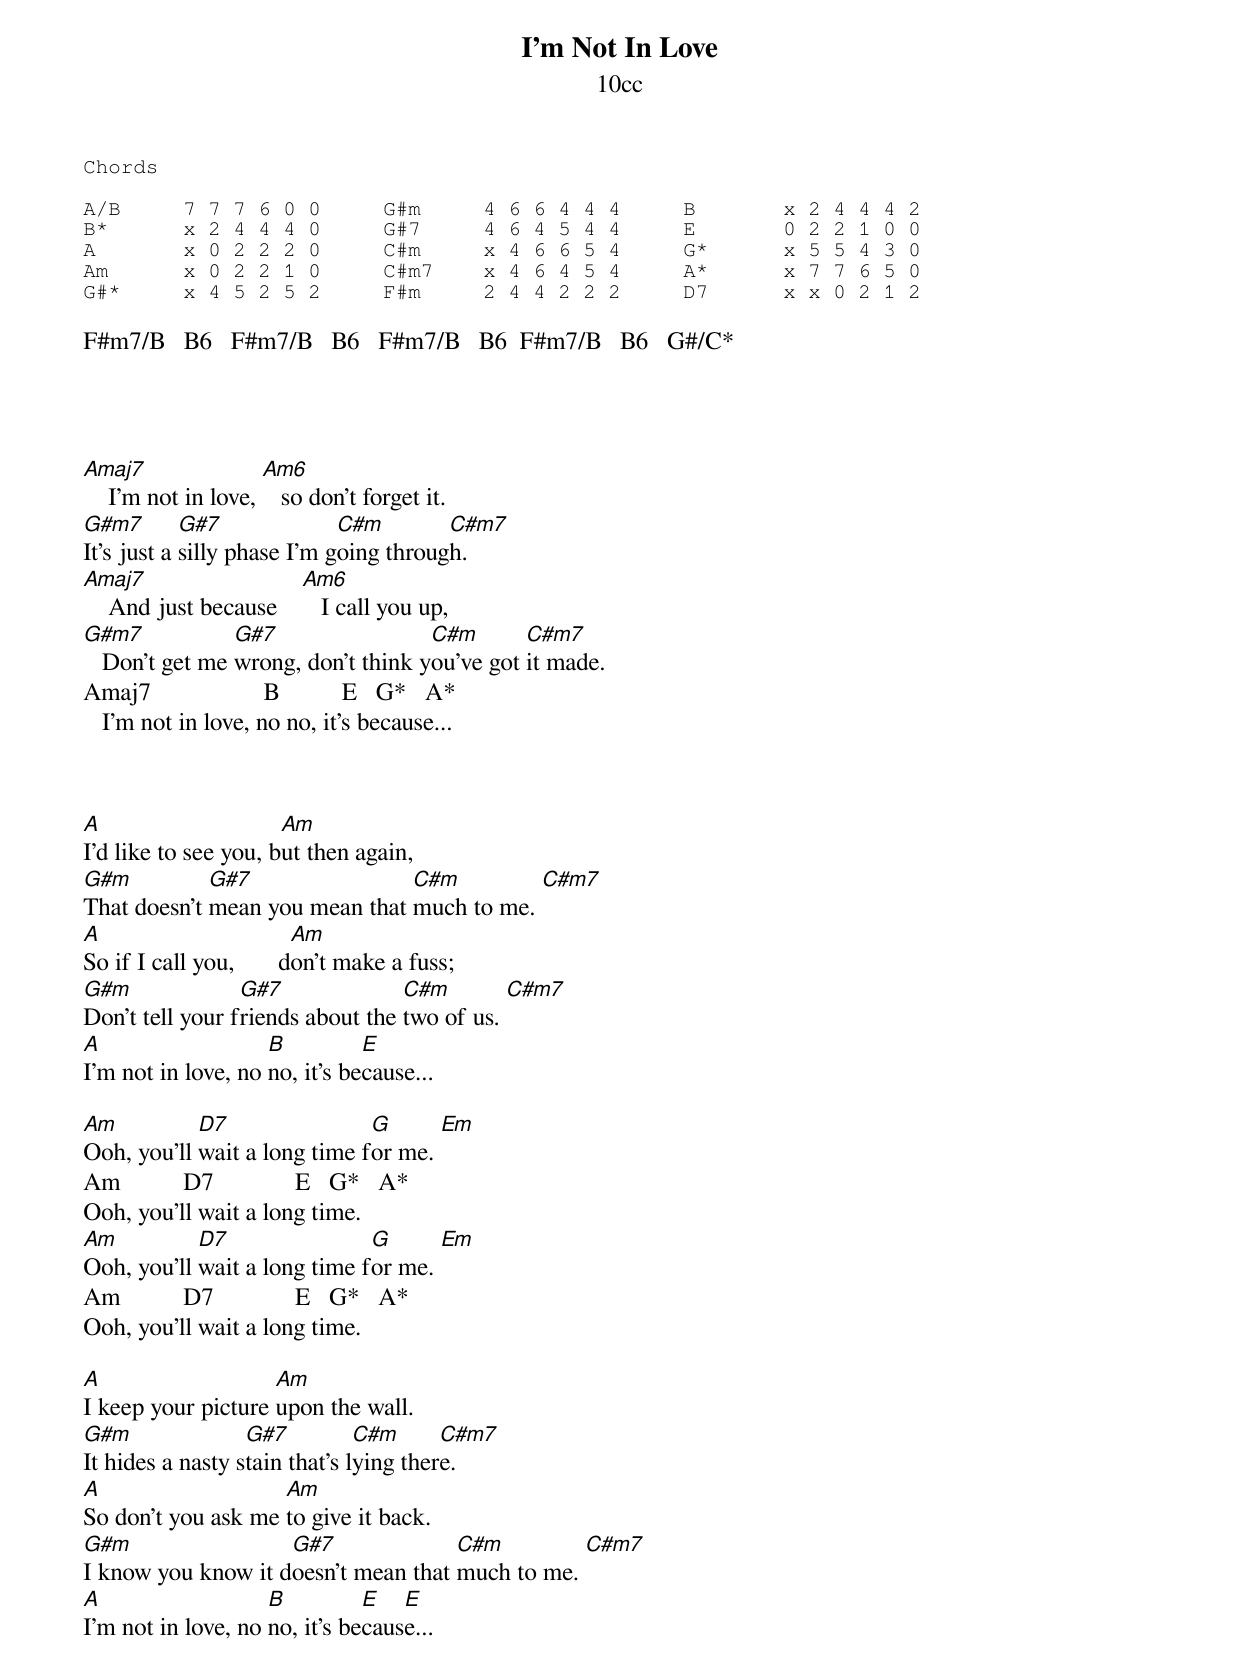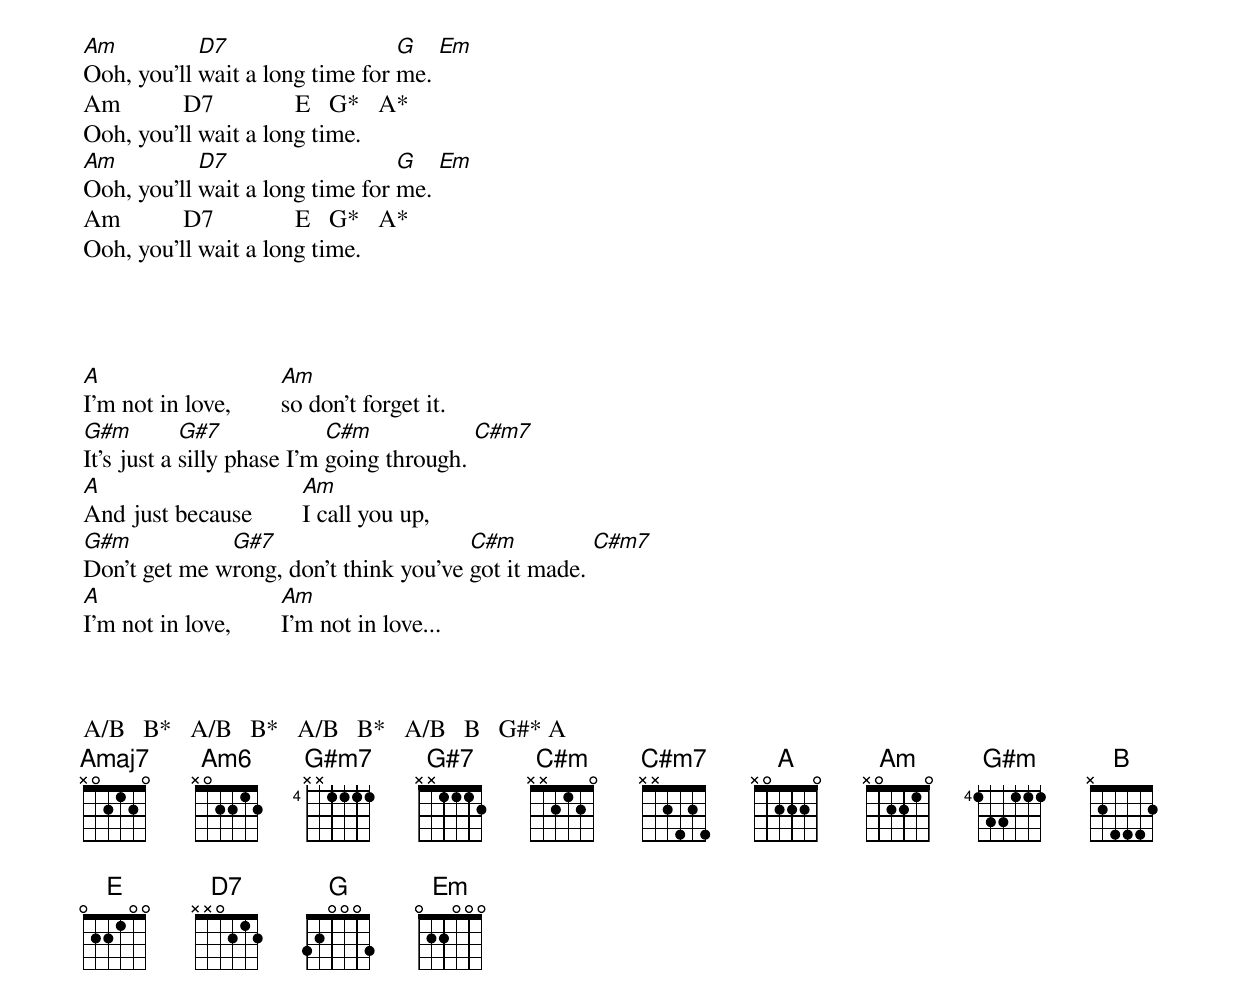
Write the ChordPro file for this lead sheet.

{title: I’m Not In Love}
{subtitle: 10cc}
{sot}
Chords

A/B     7 7 7 6 0 0     G#m     4 6 6 4 4 4     B       x 2 4 4 4 2
B*      x 2 4 4 4 0     G#7     4 6 4 5 4 4     E       0 2 2 1 0 0
A       x 0 2 2 2 0     C#m     x 4 6 6 5 4     G*      x 5 5 4 3 0
Am      x 0 2 2 1 0     C#m7    x 4 6 4 5 4     A*      x 7 7 6 5 0
G#*     x 4 5 2 5 2     F#m     2 4 4 2 2 2     D7      x x 0 2 1 2
{eot}

F#m7/B   B6   F#m7/B   B6   F#m7/B   B6  F#m7/B   B6   G#/C*




[Amaj7]    I'm not in love, [Am6]   so don't forget it.
[G#m7]It's just a [G#7]silly phase I'm g[C#m]oing throug[C#m7]h.
[Amaj7]    And just because    [Am6]   I call you up,
[G#m7]   Don't get me [G#7]wrong, don't think y[C#m]ou've got [C#m7]it made.
Amaj7                  B          E   G*   A*
   I'm not in love, no no, it's because...



[A]I’d like to see you, b[Am]ut then again,
[G#m]That doesn't [G#7]mean you mean that [C#m]much to me. [C#m7]
[A]So if I call you,       d[Am]on't make a fuss;
[G#m]Don't tell your f[G#7]riends about the [C#m]two of us. [C#m7]
[A]I'm not in love, no [B]no, it's be[E]cause...

[Am]Ooh, you'll [D7]wait a long time f[G]or me. [Em]
Am          D7             E   G*   A*
Ooh, you'll wait a long time.
[Am]Ooh, you'll [D7]wait a long time f[G]or me. [Em]
Am          D7             E   G*   A*
Ooh, you'll wait a long time.

[A]I keep your picture [Am]upon the wall.
[G#m]It hides a nasty s[G#7]tain that's l[C#m]ying ther[C#m7]e.
[A]So don't you ask me [Am]to give it back.
[G#m]I know you know it d[G#7]oesn't mean that [C#m]much to me. [C#m7]
[A]I'm not in love, no [B]no, it's be[E]caus[E]e...

[Am]Ooh, you'll [D7]wait a long time for [G]me. [Em]
Am          D7             E   G*   A*
Ooh, you'll wait a long time.
[Am]Ooh, you'll [D7]wait a long time for [G]me. [Em]
Am          D7             E   G*   A*
Ooh, you'll wait a long time.




[A]I'm not in love,        [Am]so don't forget it.
[G#m]It's just a [G#7]silly phase I'm [C#m]going through. [C#m7]
[A]And just because        [Am]I call you up,
[G#m]Don't get me w[G#7]rong, don't think you've [C#m]got it made. [C#m7]
[A]I'm not in love,        [Am]I’m not in love...



A/B   B*   A/B   B*   A/B   B*   A/B   B   G#* A
